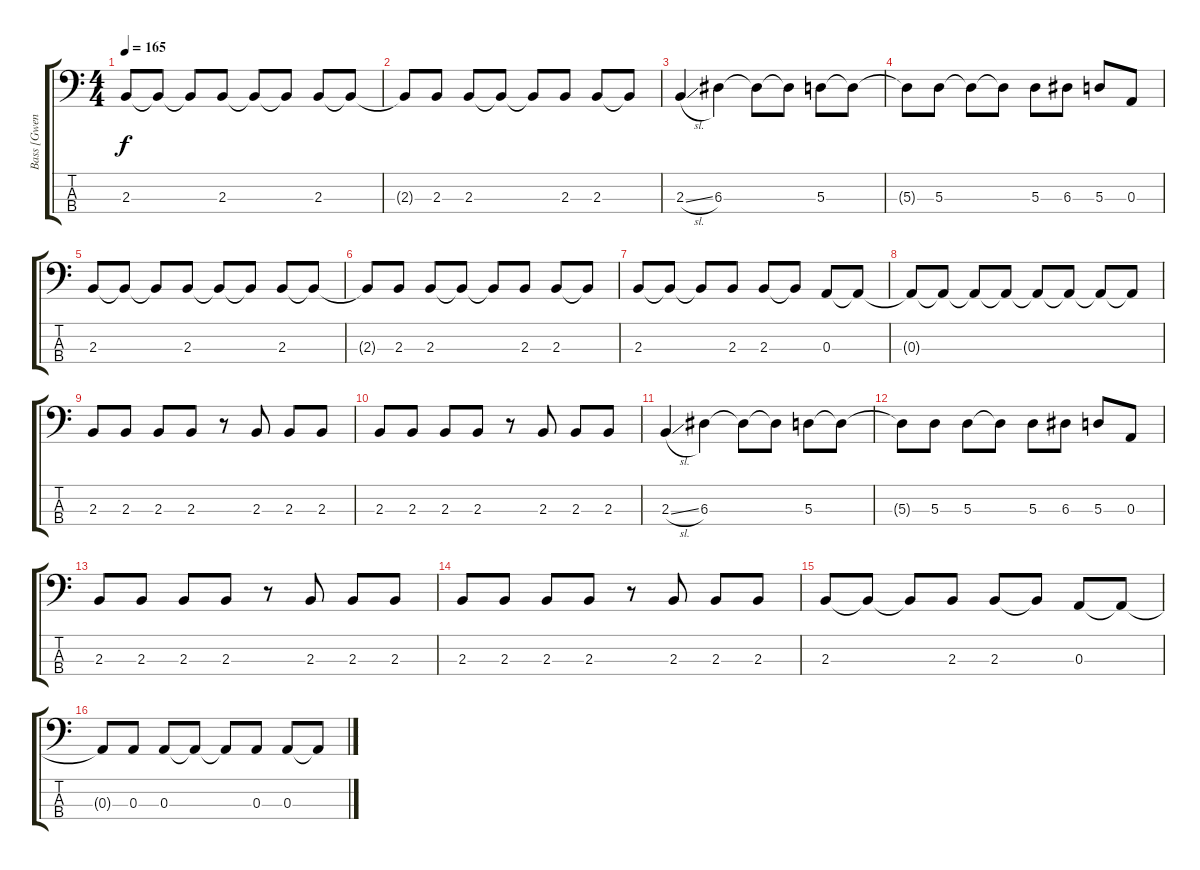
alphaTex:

\track ("Bass [Gwen Lopez]" "Bass [Gwen") {instrument electricbassfinger}
\staff {score tabs}
\tuning (G2 D2 A1 E1) {hide}
\ts (4 4)
\tempo 165
\clef f4
\ks c
2.3.8{dy f} 2.3{t}.8 2.3{t}.8 2.3.8 2.3{t}.8 2.3{t}.8 2.3.8 2.3{t}.8 |
2.3{t}.8 2.3.8 2.3.8 2.3{t}.8 2.3{t}.8 2.3.8 2.3.8 2.3{t}.8 |
2.3{sl}.4 6.3.4 6.3{t}.8 6.3{t}.8 5.3.8 5.3{t}.8 |
5.3{t}.8 5.3.8 5.3{t}.8 5.3{t}.8 5.3.8 6.3.8 5.3.8 0.3.8 |
2.3.8 2.3{t}.8 2.3{t}.8 2.3.8 2.3{t}.8 2.3{t}.8 2.3.8 2.3{t}.8 |
2.3{t}.8 2.3.8 2.3.8 2.3{t}.8 2.3{t}.8 2.3.8 2.3.8 2.3{t}.8 |
2.3.8 2.3{t}.8 2.3{t}.8 2.3.8 2.3.8 2.3{t}.8 0.3.8 0.3{t}.8 |
0.3{t}.8 0.3{t}.8 0.3{t}.8 0.3{t}.8 0.3{t}.8 0.3{t}.8 0.3{t}.8 0.3{t}.8 |
2.3.8 2.3.8 2.3.8 2.3.8 r.8 2.3.8 2.3.8 2.3.8 |
2.3.8 2.3.8 2.3.8 2.3.8 r.8 2.3.8 2.3.8 2.3.8 |
2.3{sl}.4 6.3.4 6.3{t}.8 6.3{t}.8 5.3.8 5.3{t}.8 |
5.3{t}.8 5.3.8 5.3.8 5.3{t}.8 5.3.8 6.3.8 5.3.8 0.3.8 |
2.3.8 2.3.8 2.3.8 2.3.8 r.8 2.3.8 2.3.8 2.3.8 |
2.3.8 2.3.8 2.3.8 2.3.8 r.8 2.3.8 2.3.8 2.3.8 |
2.3.8 2.3{t}.8 2.3{t}.8 2.3.8 2.3.8 2.3{t}.8 0.3.8 0.3{t}.8 |
0.3{t}.8 0.3.8 0.3.8 0.3{t}.8 0.3{t}.8 0.3.8 0.3.8 0.3{t}.8
